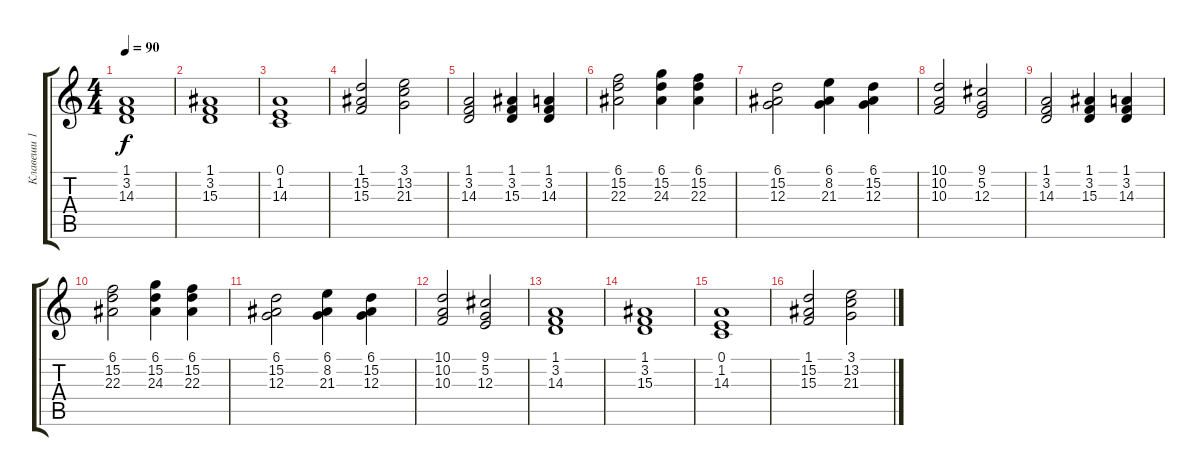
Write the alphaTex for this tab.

\track ("Клавеши 1" "Клавеши 1") {instrument choiraahs}
\staff {score tabs}
\tuning (E4 B3 G3 D3 A2 E2) {hide}
\ts (4 4)
\tempo 90
\clef g2
\ks c
(1.1 3.2 14.3).1{dy f} |
(1.1 3.2 15.3).1 |
(0.1 1.2 14.3).1 |
(1.1 15.2 15.3).2 (3.1 13.2 21.3).2 |
(1.1 3.2 14.3).2 (1.1 3.2 15.3).4 (1.1 3.2 14.3).4 |
(6.1 15.2 22.3).2 (6.1 15.2 24.3).4 (6.1 15.2 22.3).4 |
(6.1 15.2 12.3).2 (6.1 8.2 21.3).4 (6.1 15.2 12.3).4 |
(10.1 10.2 10.3).2 (9.1 5.2 12.3).2 |
(1.1 3.2 14.3).2 (1.1 3.2 15.3).4 (1.1 3.2 14.3).4 |
(6.1 15.2 22.3).2 (6.1 15.2 24.3).4 (6.1 15.2 22.3).4 |
(6.1 15.2 12.3).2 (6.1 8.2 21.3).4 (6.1 15.2 12.3).4 |
(10.1 10.2 10.3).2 (9.1 5.2 12.3).2 |
(1.1 3.2 14.3).1 |
(1.1 3.2 15.3).1 |
(0.1 1.2 14.3).1 |
(1.1 15.2 15.3).2 (3.1 13.2 21.3).2
